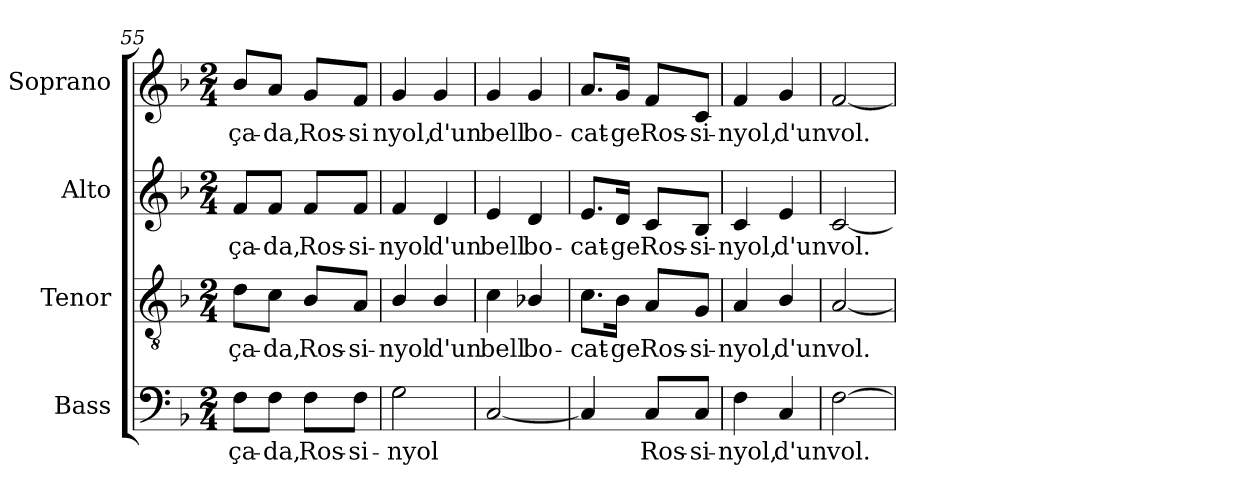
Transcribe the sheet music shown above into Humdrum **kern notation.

**kern	**text	**kern	**text	**kern	**text	**kern	**text
*part4	*part4	*part3	*part3	*part2	*part2	*part1	*part1
*staff4	*staff4	*staff3	*staff3	*staff2	*staff2	*staff1	*staff1
*I"Bass	*	*I"Tenor	*	*I"Alto	*	*I"Soprano	*
*I'B.	*	*I'T.	*	*I'A.	*	*I'S.	*
*clefF4	*	*clefGv2	*	*clefG2	*	*clefG2	*
*	*	*ITrd7c12	*	*	*	*	*
*k[b-]	*	*k[b-]	*	*k[b-]	*	*k[b-]	*
*F:	*	*F:	*	*F:	*	*F:	*
*M2/4	*	*M2/4	*	*M2/4	*	*M2/4	*
=55	=55	=55	=55	=55	=55	=55	=55
!	!LO:LY:b:color=#000000	!	!	!	!	!	!
!	!	!	!LO:LY:b:color=#000000	!	!	!	!
!	!	!	!	!	!LO:LY:b:color=#000000	!	!
!	!	!	!	!	!	!	!LO:LY:b:color=#000000
8Fi\L	-ça-	8Di\L	-ça-	8fi/L	-ça-	8b-i/L	-ça-
!	!LO:LY:b:color=#000000	!	!	!	!	!	!
!	!	!	!LO:LY:b:color=#000000	!	!	!	!
!	!	!	!	!	!LO:LY:b:color=#000000	!	!
!	!	!	!	!	!	!	!LO:LY:b:color=#000000
8Fi\J	-da,	8Ci\J	-da,	8fi/J	-da,	8ai/J	-da,
!	!LO:LY:b:color=#000000	!	!	!	!	!	!
!	!	!	!LO:LY:b:color=#000000	!	!	!	!
!	!	!	!	!	!LO:LY:b:color=#000000	!	!
!	!	!	!	!	!	!	!LO:LY:b:color=#000000
8Fi\L	Ros-	8BB-i/L	Ros-	8fi/L	Ros-	8gi/L	Ros-
!	!LO:LY:b:color=#000000	!	!	!	!	!	!
!	!	!	!LO:LY:b:color=#000000	!	!	!	!
!	!	!	!	!	!LO:LY:b:color=#000000	!	!
!	!	!	!	!	!	!	!LO:LY:b:color=#000000
8Fi\J	-si-	8AAi/J	-si-	8fi/J	-si-	8fi/J	-si
=56	=56	=56	=56	=56	=56	=56	=56
!	!LO:LY:b:color=#000000	!	!	!	!	!	!
!	!	!	!LO:LY:b:color=#000000	!	!	!	!
!	!	!	!	!	!LO:LY:b:color=#000000	!	!
!	!	!	!	!	!	!	!LO:LY:b:color=#000000
2Gi\	-nyol	4BB-i/	-nyol	4fi/	-nyol	4gi/	nyol,
!	!	!	!LO:LY:b:color=#000000	!	!	!	!
!	!	!	!	!	!LO:LY:b:color=#000000	!	!
!	!	!	!	!	!	!	!LO:LY:b:color=#000000
.	.	4BB-i/	d'un	4di/	d'un	4gi/	d'un
=57	=57	=57	=57	=57	=57	=57	=57
!	!	!	!LO:LY:b:color=#000000	!	!	!	!
!	!	!	!	!	!LO:LY:b:color=#000000	!	!
!	!	!	!	!	!	!	!LO:LY:b:color=#000000
[2Ci/	.	4Ci\	bell	4ei/	bell	4gi/	bell
!	!	!	!LO:LY:b:color=#000000	!	!	!	!
!	!	!	!	!	!LO:LY:b:color=#000000	!	!
!	!	!	!	!	!	!	!LO:LY:b:color=#000000
.	.	4BB-Xi/	bo-	4di/	bo-	4gi/	bo-
!!LO:LB:g=z
=58	=58	=58	=58	=58	=58	=58	=58
!	!	!	!LO:LY:b:color=#000000	!	!	!	!
!	!	!	!	!	!LO:LY:b:color=#000000	!	!
!	!	!	!	!	!	!	!LO:LY:b:color=#000000
4Ci/]	.	8.Ci\L	-cat-	8.ei/L	-cat-	8.ai/L	-cat-
!	!	!	!LO:LY:b:color=#000000	!	!	!	!
!	!	!	!	!	!LO:LY:b:color=#000000	!	!
!	!	!	!	!	!	!	!LO:LY:b:color=#000000
.	.	16BB-i\Jk	-ge	16di/Jk	-ge	16gi/Jk	-ge
!	!LO:LY:b:color=#000000	!	!	!	!	!	!
!	!	!	!LO:LY:b:color=#000000	!	!	!	!
!	!	!	!	!	!LO:LY:b:color=#000000	!	!
!	!	!	!	!	!	!	!LO:LY:b:color=#000000
8Ci/L	Ros-	8AAi/L	Ros-	8ci/L	Ros-	8fi/L	Ros-
!	!LO:LY:b:color=#000000	!	!	!	!	!	!
!	!	!	!LO:LY:b:color=#000000	!	!	!	!
!	!	!	!	!	!LO:LY:b:color=#000000	!	!
!	!	!	!	!	!	!	!LO:LY:b:color=#000000
8Ci/J	-si-	8GGi/J	-si-	8B-i/J	-si-	8ci/J	-si-
=59	=59	=59	=59	=59	=59	=59	=59
!	!LO:LY:b:color=#000000	!	!	!	!	!	!
!	!	!	!LO:LY:b:color=#000000	!	!	!	!
!	!	!	!	!	!LO:LY:b:color=#000000	!	!
!	!	!	!	!	!	!	!LO:LY:b:color=#000000
4Fi\	-nyol,	4AAi/	-nyol,	4ci/	-nyol,	4fi/	-nyol,
!	!LO:LY:b:color=#000000	!	!	!	!	!	!
!	!	!	!LO:LY:b:color=#000000	!	!	!	!
!	!	!	!	!	!LO:LY:b:color=#000000	!	!
!	!	!	!	!	!	!	!LO:LY:b:color=#000000
4Ci/	d'un	4BB-i/	d'un	4ei/	d'un	4gi/	d'un
=60	=60	=60	=60	=60	=60	=60	=60
!	!LO:LY:b:color=#000000	!	!	!	!	!	!
!	!	!	!LO:LY:b:color=#000000	!	!	!	!
!	!	!	!	!	!LO:LY:b:color=#000000	!	!
!	!	!	!	!	!	!	!LO:LY:b:color=#000000
[2Fi\	vol.	[2AAi/	vol.	[2ci/	vol.	[2fi/	vol.
=	=	=	=	=	=	=	=
*-	*-	*-	*-	*-	*-	*-	*-
